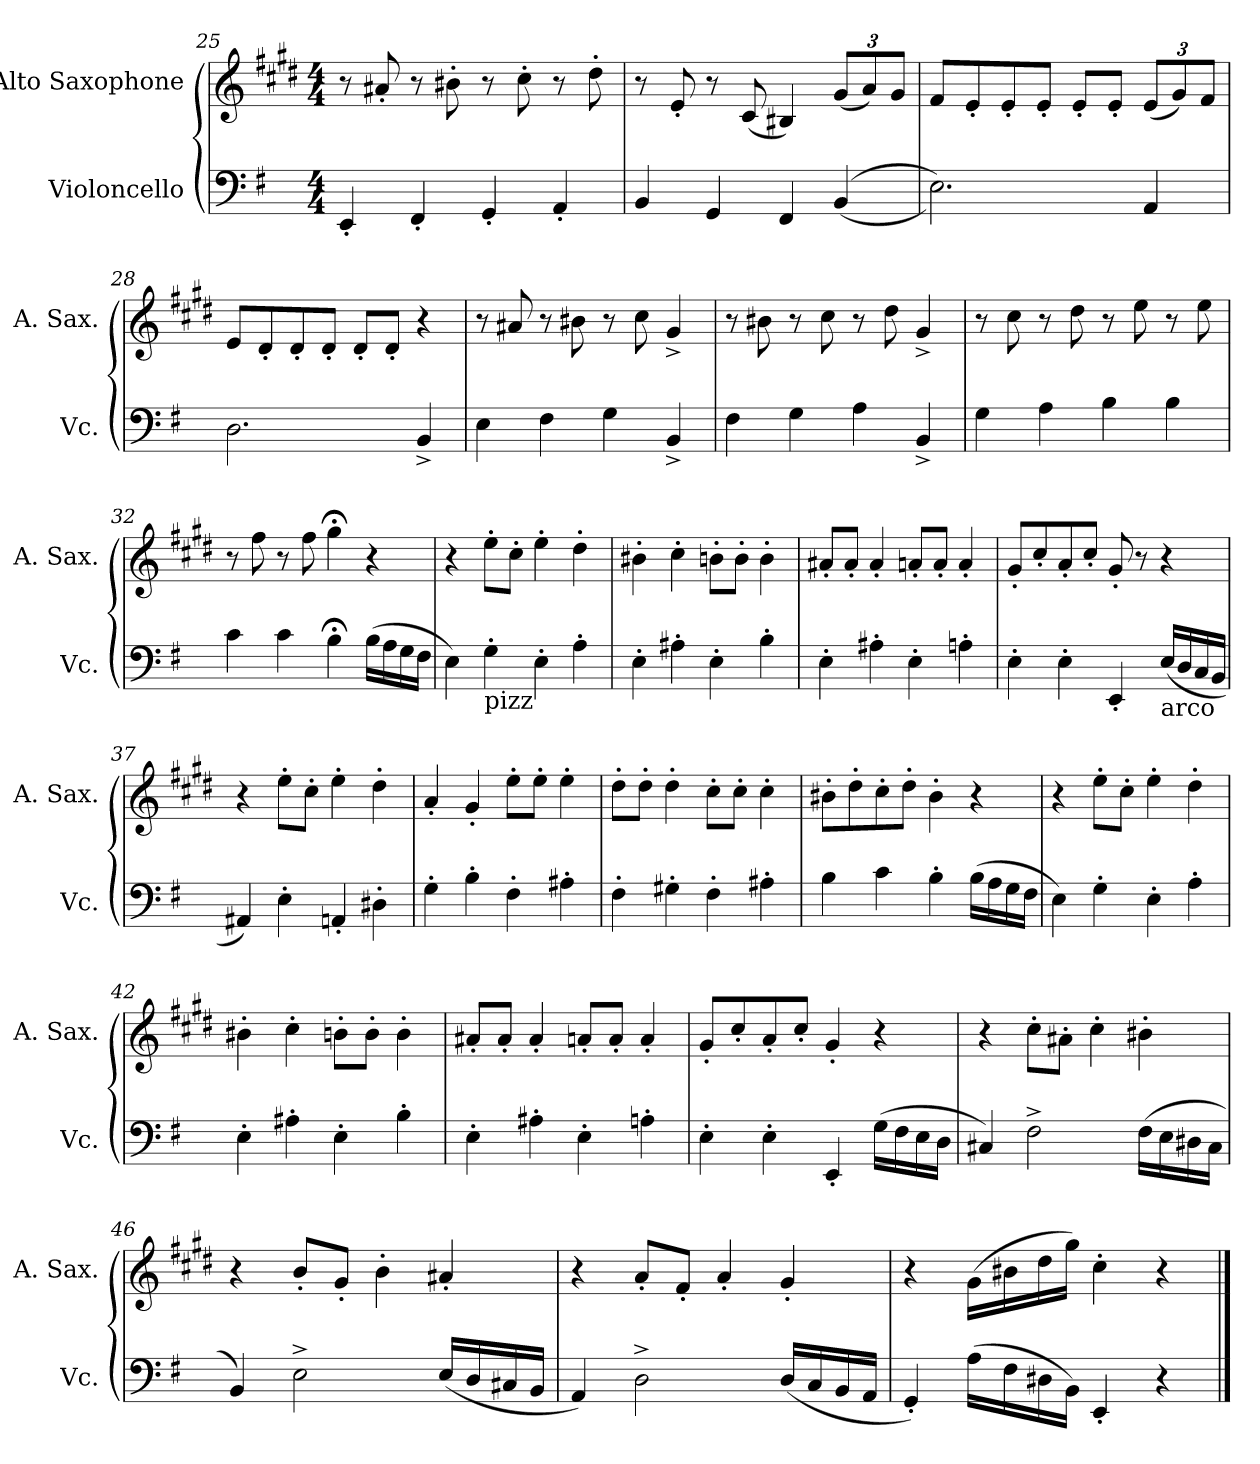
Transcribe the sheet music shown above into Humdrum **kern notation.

**kern	**kern
*part2	*part1
*staff2	*staff1
*I"Violoncello	*I"Alto Saxophone
*I'Vc.	*I'A. Sax.
!!LO:LB:g=z
*clefF4	*clefG2
*	*ITrd5c9
*k[f#]	*k[f#]
*M4/4	*M4/4
=25	=25
4EE'/	8r
.	8c#X'/
4FF#'/	8r
.	8d#X'\
4GG'/	8r
.	8e'\
4AA'/	8r
.	8f#'\
=26	=26
4BB/	8r
.	8G'/
4GG/	8r
.	(<8E/
4FF#/	4D#X/)
*	*Xbrackettup
(<(<4BB/	(<12B/L
.	12c/)
.	12B/J
=27	=27
2.E\))	8A/L
.	8G'/
.	8G'/
.	8G'/J
.	8G'/L
.	8G'/J
4AA/	(<12G/L
.	12B/)
.	12A/J
=28	=28
2.D\	8G/L
.	8F#'/
.	8F#'/
.	8F#'/J
.	8F#'/L
.	8F#'/J
4BB^/	4r
!!LO:LB:g=z
=29	=29
4E\	8r
.	8c#X/
4F#\	8r
.	8d#X\
4G\	8r
.	8e\
4BB^/	4B^/
=30	=30
4F#\	8r
.	8d#X\
4G\	8r
.	8e\
4A\	8r
.	8f#\
4BB^/	4B^/
=31	=31
4G\	8r
.	8e\
4A\	8r
.	8f#\
4B\	8r
.	8g\
4B\	8r
.	8g\
=32	=32
4c\	8r
.	8a\
4c\	8r
.	8a\
4B;<\	4b;<\
(>16B\LL	4r
16A\	.
16G\	.
16F#\JJ	.
!!LO:LB:g=z
=33	=33
4E\)	4r
!LO:TX:b:t=pizz	!
4G'\	8g'\L
.	8e'\J
4E'\	4g'\
4A'\	4f#'\
=34	=34
4E'\	4d#X'\
4A#X'\	4e'\
4E'\	8dn'\L
.	8d'\J
4B'\	4d'\
=35	=35
4E'\	8c#X'/L
.	8c#'/J
4A#X'\	4c#'/
4E'\	8cn'/L
.	8c'/J
4An'\	4c'/
=36	=36
4E'\	8B'/L
.	8e'/
4E'\	8c'/
.	8e'/J
4EE'/	8B'/
.	8r
!LO:TX:b:t=arco	!
(<16E/LL	4r
16D/	.
16C/	.
16BB/JJ	.
!!LO:LB:g=z
=37	=37
4AA#X/)	4r
4E'\	8g'\L
.	8e'\J
4AAn'/	4g'\
4D#X'\	4f#'\
=38	=38
4G'\	4c'/
4B'\	4B'/
4F#'\	8g'\L
.	8g'\J
4A#X'\	4g'\
=39	=39
4F#'\	8f#'\L
.	8f#'\J
4G#X'\	4f#'\
4F#'\	8e'\L
.	8e'\J
4A#X'\	4e'\
=40	=40
4B\	8d#X'\L
.	8f#'\
4c\	8e'\
.	8f#'\J
4B'\	4d#'\
(>16B\LL	4r
16A\	.
16G\	.
16F#\JJ	.
!!LO:PB:g=z
=41	=41
4E\)	4r
4G'\	8g'\L
.	8e'\J
4E'\	4g'\
4A'\	4f#'\
=42	=42
4E'\	4d#X'\
4A#X'\	4e'\
4E'\	8dn'\L
.	8d'\J
4B'\	4d'\
=43	=43
4E'\	8c#X'/L
.	8c#'/J
4A#X'\	4c#'/
4E'\	8cn'/L
.	8c'/J
4An'\	4c'/
=44	=44
4E'\	8B'/L
.	8e'/
4E'\	8c'/
.	8e'/J
4EE'/	4B'/
(>16G\LL	4r
16F#\	.
16E\	.
16D\JJ	.
!!LO:LB:g=z
=45	=45
4C#X/)	4r
2F#^\	8e'\L
.	8c#X'\J
.	4e'\
(>16F#\LL	4d#X'\
16E\	.
16D#X\	.
16C#\JJ	.
=46	=46
4BB/)	4r
2E^\	8d'/L
.	8B'/J
.	4d'\
(<16E/LL	4c#X'/
16D/	.
16C#X/	.
16BB/JJ	.
=47	=47
4AA/)	4r
2D^\	8c'/L
.	8A'/J
.	4c'/
(<16D/LL	4B'/
16C/	.
16BB/	.
16AA/JJ	.
=48	=48
4GG'/)	4r
(>16A\LL	(>16B\LL
16F#\	16d#X\
16D#X\	16f#\
16BB\JJ)	16b\JJ)
4EE'/	4e'\
4r	4r
==	==
*-	*-
